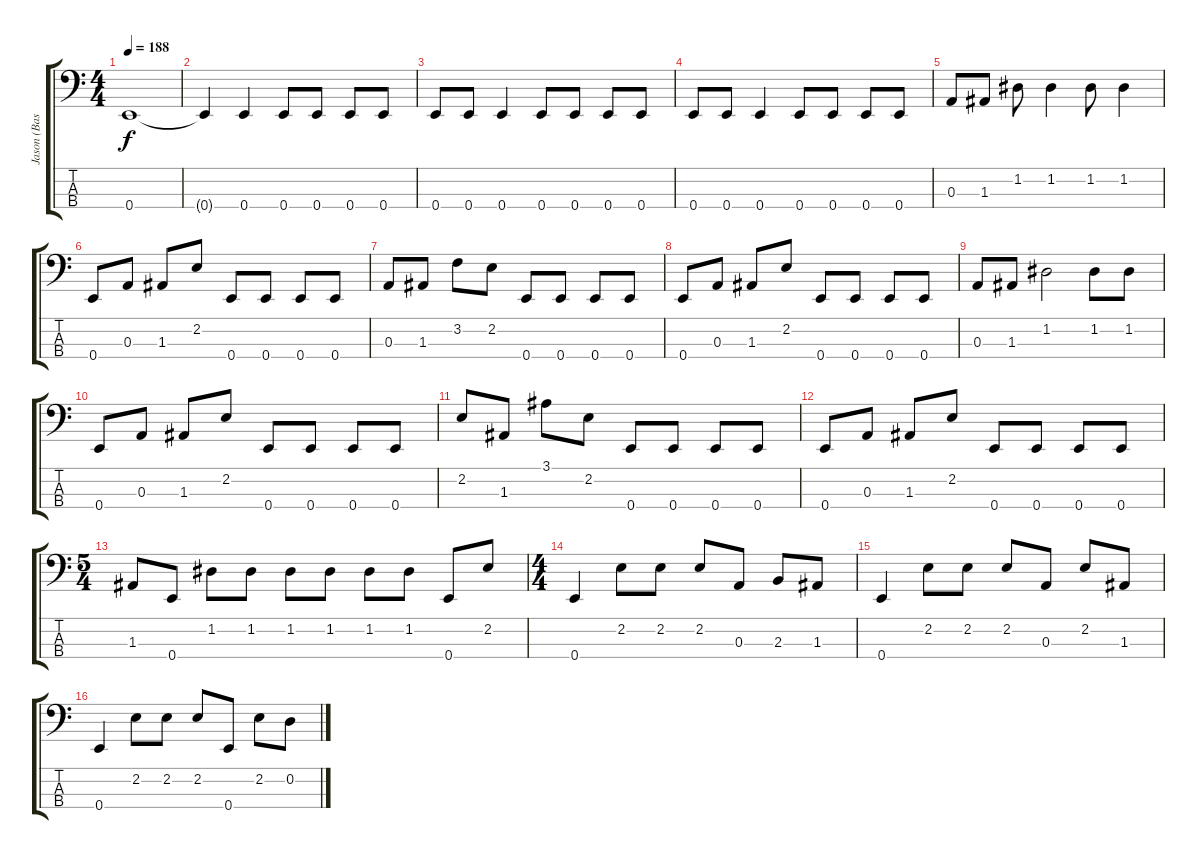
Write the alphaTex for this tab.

\track ("Jason (Bass)" "Jason (Bas") {instrument electricbasspick}
\staff {score tabs}
\tuning (G2 D2 A1 E1) {hide}
\ts (4 4)
\tempo 188
\clef f4
\ks c
0.4{t}.1{dy f} |
0.4{t}.4 0.4.4 0.4.8 0.4.8 0.4.8 0.4.8 |
0.4.8 0.4.8 0.4.4 0.4.8 0.4.8 0.4.8 0.4.8 |
0.4.8 0.4.8 0.4.4 0.4.8 0.4.8 0.4.8 0.4.8 |
0.3.8 1.3.8 1.2.8 1.2.4 1.2.8 1.2.4 |
0.4.8 0.3.8 1.3.8 2.2.8 0.4.8 0.4.8 0.4.8 0.4.8 |
0.3.8 1.3.8 3.2.8 2.2.8 0.4.8 0.4.8 0.4.8 0.4.8 |
0.4.8 0.3.8 1.3.8 2.2.8 0.4.8 0.4.8 0.4.8 0.4.8 |
0.3.8 1.3.8 1.2.2 1.2.8 1.2.8 |
0.4.8 0.3.8 1.3.8 2.2.8 0.4.8 0.4.8 0.4.8 0.4.8 |
2.2.8 1.3.8 3.1.8 2.2.8 0.4.8 0.4.8 0.4.8 0.4.8 |
0.4.8 0.3.8 1.3.8 2.2.8 0.4.8 0.4.8 0.4.8 0.4.8 |
\ts (5 4)
1.3.8 0.4.8 1.2.8 1.2.8 1.2.8 1.2.8 1.2.8 1.2.8 0.4.8 2.2.8 |
\ts (4 4)
0.4.4 2.2.8 2.2.8 2.2.8 0.3.8 2.3.8 1.3.8 |
0.4.4 2.2.8 2.2.8 2.2.8 0.3.8 2.2.8 1.3.8 |
0.4.4 2.2.8 2.2.8 2.2.8 0.4.8 2.2.8 0.2.8
